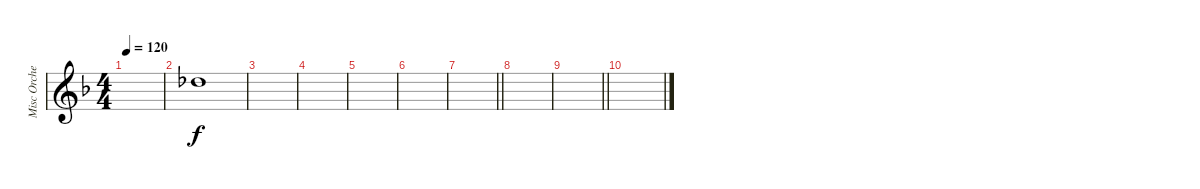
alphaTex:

\track ("Misc Orchestra" "Misc Orche") {instrument orchestralharp}
\staff {score}
\tuning (E4 B3 G3 D3 A2 E2) {hide}
\ts (4 4)
\tempo 120
\clef g2
\ks f
|
18.3.1{volume 11} |
|
|
|
|
\barLineRight lightlight
|
\section ("" "")
|
\barLineRight lightlight
|
\section ("" "")
